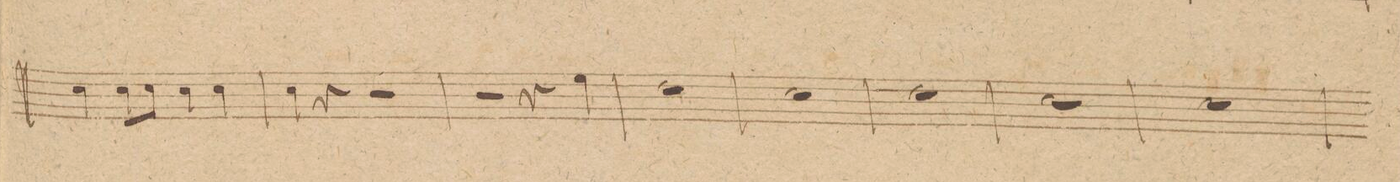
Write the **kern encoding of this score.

**kern	**dynam
*I"Trompetto. 1mo in A.	*
*clefG2	*
*k[f#c#g#]	*
*met(c)	*
*M4/4	*
4a\	.
8a\L	.
8a\J	.
4a\	.
4a\	.
=78	=78
4a\	.
4r	.
2r	.
=79	=79
2r	.
4r	.
4cc#\	.
=80	=80
1b	.
=81	=81
1ryy	.
=82	=82
1ryy	.
=83	=83
1a	.
=84	=84
1b	.
=85	=85
1a	.
=86	=86
1a	.
=87	=87
*-	*-
